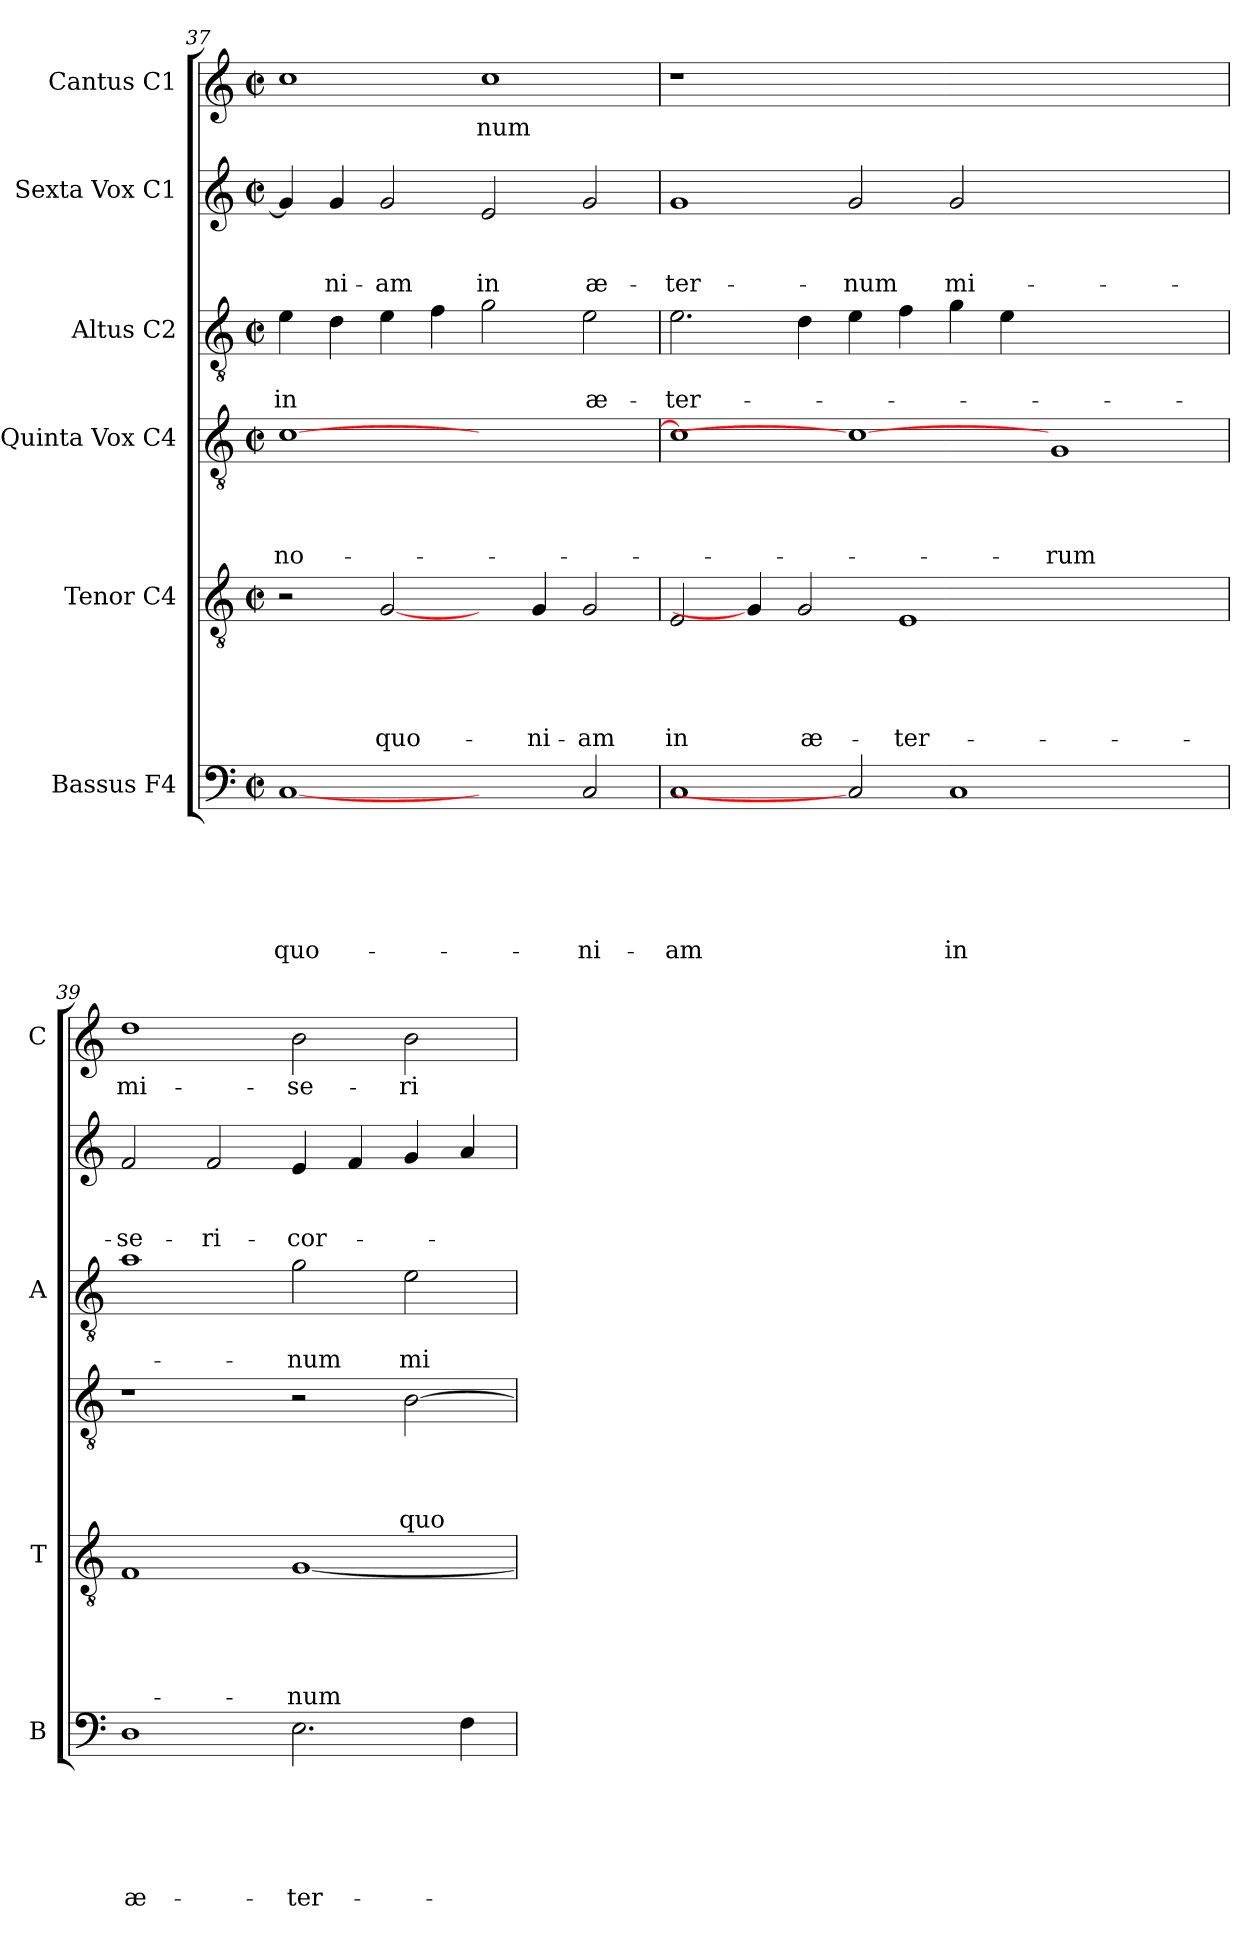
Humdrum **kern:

**kern	**text	**text	**text	**text	**text	**text	**kern	**text	**text	**text	**text	**text	**kern	**text	**text	**text	**text	**kern	**text	**text	**kern	**text	**text	**text	**kern	**text
*part6	*part6	*part6	*part6	*part6	*part6	*part6	*part5	*part5	*part5	*part5	*part5	*part5	*part4	*part4	*part4	*part4	*part4	*part3	*part3	*part3	*part2	*part2	*part2	*part2	*part1	*part1
*staff6	*staff6	*staff6	*staff6	*staff6	*staff6	*staff6	*staff5	*staff5	*staff5	*staff5	*staff5	*staff5	*staff4	*staff4	*staff4	*staff4	*staff4	*staff3	*staff3	*staff3	*staff2	*staff2	*staff2	*staff2	*staff1	*staff1
*I"Bassus F4	*	*	*	*	*	*	*I"Tenor C4	*	*	*	*	*	*I"Quinta Vox C4	*	*	*	*	*I"Altus C2	*	*	*I"Sexta Vox C1	*	*	*	*I"Cantus C1	*
*I'B	*	*	*	*	*	*	*I'T	*	*	*	*	*	*	*	*	*	*	*I'A	*	*	*	*	*	*	*I'C	*
!!LO:LB:g=z
*clefF4	*	*	*	*	*	*	*clefGv2	*	*	*	*	*	*clefGv2	*	*	*	*	*clefGv2	*	*	*clefG2	*	*	*	*clefG2	*
*k[]	*	*	*	*	*	*	*k[]	*	*	*	*	*	*k[]	*	*	*	*	*k[]	*	*	*k[]	*	*	*	*k[]	*
*C:	*	*	*	*	*	*	*C:	*	*	*	*	*	*C:	*	*	*	*	*C:	*	*	*C:	*	*	*	*C:	*
*M2/2	*	*	*	*	*	*	*M2/2	*	*	*	*	*	*M2/2	*	*	*	*	*M2/2	*	*	*M2/2	*	*	*	*M2/2	*
*met(c|)	*	*	*	*	*	*	*met(c|)	*	*	*	*	*	*met(c|)	*	*	*	*	*met(c|)	*	*	*met(c|)	*	*	*	*met(c|)	*
=37	=37	=37	=37	=37	=37	=37	=37	=37	=37	=37	=37	=37	=37	=37	=37	=37	=37	=37	=37	=37	=37	=37	=37	=37	=37	=37
!	!	!	!	!	!	!LO:LY:b	!	!	!	!	!	!	!	!	!	!	!LO:LY:b	!	!	!LO:LY:b	!	!	!	!	!	!
[1C	.	.	.	.	.	quo-	2r	.	.	.	.	.	[1c	.	.	.	-no-	4e\	.	in	4g/]	.	.	.	1cc	.
!	!	!	!	!	!	!	!	!	!	!	!	!	!	!	!	!	!	!	!	!	!	!	!	!LO:LY:b	!	!
.	.	.	.	.	.	.	.	.	.	.	.	.	.	.	.	.	.	4d\	.	.	4g/	.	.	-ni-	.	.
!	!	!	!	!	!	!	!	!	!	!	!	!LO:LY:b	!	!	!	!	!	!	!	!	!	!	!	!LO:LY:b	!	!
.	.	.	.	.	.	.	[2G/	.	.	.	.	quo-	.	.	.	.	.	4e\	.	.	2g/	.	.	-am	.	.
.	.	.	.	.	.	.	.	.	.	.	.	.	.	.	.	.	.	4f\	.	.	.	.	.	.	.	.
!	!	!	!	!	!	!	!	!	!	!	!	!	!	!	!	!	!	!	!	!	!	!	!	!LO:LY:b	!	!LO:LY:b
2ryy	.	.	.	.	.	.	4ryy	.	.	.	.	.	1ryy	.	.	.	.	2g\	.	.	2e/	.	.	in	1cc	-num
!	!	!	!	!	!	!	!	!	!	!	!	!LO:LY:b	!	!	!	!	!	!	!	!	!	!	!	!	!	!
.	.	.	.	.	.	.	4G/	.	.	.	.	-ni-	.	.	.	.	.	.	.	.	.	.	.	.	.	.
!	!	!	!	!	!	!LO:LY:b	!	!	!	!	!	!LO:LY:b	!	!	!	!	!	!	!	!LO:LY:b	!	!	!	!LO:LY:b	!	!
2C/	.	.	.	.	.	-ni-	2G/	.	.	.	.	-am	.	.	.	.	.	2e\	.	æ-	2g/	.	.	æ-	.	.
=38	=38	=38	=38	=38	=38	=38	=38	=38	=38	=38	=38	=38	=38	=38	=38	=38	=38	=38	=38	=38	=38	=38	=38	=38	=38	=38
!	!	!	!	!	!	!LO:LY:b	!	!	!	!	!	!LO:LY:b	!	!	!	!	!	!	!	!LO:LY:b	!	!	!	!LO:LY:b	!	!
1C	.	.	.	.	.	-am	2E/	.	.	.	.	in	1c]	.	.	.	.	2.e\	.	-ter-	1g	.	.	-ter-	1r	.
.	.	.	.	.	.	.	4G/]	.	.	.	.	.	.	.	.	.	.	.	.	.	.	.	.	.	.	.
!	!	!	!	!	!	!	!	!	!	!	!	!LO:LY:b	!	!	!	!	!	!	!	!	!	!	!	!	!	!
.	.	.	.	.	.	.	2G/	.	.	.	.	æ-	.	.	.	.	.	4d\	.	.	.	.	.	.	.	.
!	!	!	!	!	!	!	!	!	!	!	!	!	!	!	!	!	!	!	!	!	!	!	!	!LO:LY:b	!	!
2C]	.	.	.	.	.	.	.	.	.	.	.	.	1c_	.	.	.	.	4e\	.	.	2g/	.	.	-num	0ryy	.
!	!	!	!	!	!	!	!	!	!	!	!	!LO:LY:b	!	!	!	!	!	!	!	!	!	!	!	!	!	!
.	.	.	.	.	.	.	1E	.	.	.	.	-ter-	.	.	.	.	.	4f\	.	.	.	.	.	.	.	.
!	!	!	!	!	!	!LO:LY:b	!	!	!	!	!	!	!	!	!	!	!	!	!	!	!	!	!	!LO:LY:b	!	!
1C	.	.	.	.	.	in	.	.	.	.	.	.	.	.	.	.	.	4g\	.	.	2g/	.	.	mi-	.	.
.	.	.	.	.	.	.	.	.	.	.	.	.	.	.	.	.	.	4e\	.	.	.	.	.	.	.	.
!	!	!	!	!	!	!	!	!	!	!	!	!	!	!	!	!	!LO:LY:b	!	!	!	!	!	!	!	!	!
.	.	.	.	.	.	.	.	.	.	.	.	.	1G	.	.	.	-rum	1ryy	.	.	1ryy	.	.	.	.	.
.	.	.	.	.	.	.	2.ryy	.	.	.	.	.	.	.	.	.	.	.	.	.	.	.	.	.	.	.
2ryy	.	.	.	.	.	.	.	.	.	.	.	.	.	.	.	.	.	.	.	.	.	.	.	.	.	.
=39	=39	=39	=39	=39	=39	=39	=39	=39	=39	=39	=39	=39	=39	=39	=39	=39	=39	=39	=39	=39	=39	=39	=39	=39	=39	=39
!	!	!	!	!	!	!LO:LY:b	!	!	!	!	!	!	!	!	!	!	!	!	!	!	!	!	!	!LO:LY:b	!	!LO:LY:b
1D	.	.	.	.	.	æ-	1F	.	.	.	.	.	1r	.	.	.	.	1a	.	.	2f/	.	.	-se-	1dd	mi-
!	!	!	!	!	!	!	!	!	!	!	!	!	!	!	!	!	!	!	!	!	!	!	!	!LO:LY:b	!	!
.	.	.	.	.	.	.	.	.	.	.	.	.	.	.	.	.	.	.	.	.	2f/	.	.	-ri-	.	.
!	!	!	!	!	!	!LO:LY:b	!	!	!	!	!	!LO:LY:b	!	!	!	!	!	!	!	!LO:LY:b	!	!	!	!LO:LY:b	!	!LO:LY:b
2.E\	.	.	.	.	.	-ter-	[1G	.	.	.	.	-num	2r	.	.	.	.	2g\	.	-num	4e/	.	.	-cor-	2b\	-se-
.	.	.	.	.	.	.	.	.	.	.	.	.	.	.	.	.	.	.	.	.	4f/	.	.	.	.	.
!	!	!	!	!	!	!	!	!	!	!	!	!	!	!	!	!	!LO:LY:b	!	!	!LO:LY:b	!	!	!	!	!	!LO:LY:b
.	.	.	.	.	.	.	.	.	.	.	.	.	[2B\	.	.	.	quo-	2e\	.	mi-	4g/	.	.	.	2b\	-ri-
4F\	.	.	.	.	.	.	.	.	.	.	.	.	.	.	.	.	.	.	.	.	4a/	.	.	.	.	.
=	=	=	=	=	=	=	=	=	=	=	=	=	=	=	=	=	=	=	=	=	=	=	=	=	=	=
*-	*-	*-	*-	*-	*-	*-	*-	*-	*-	*-	*-	*-	*-	*-	*-	*-	*-	*-	*-	*-	*-	*-	*-	*-	*-	*-
